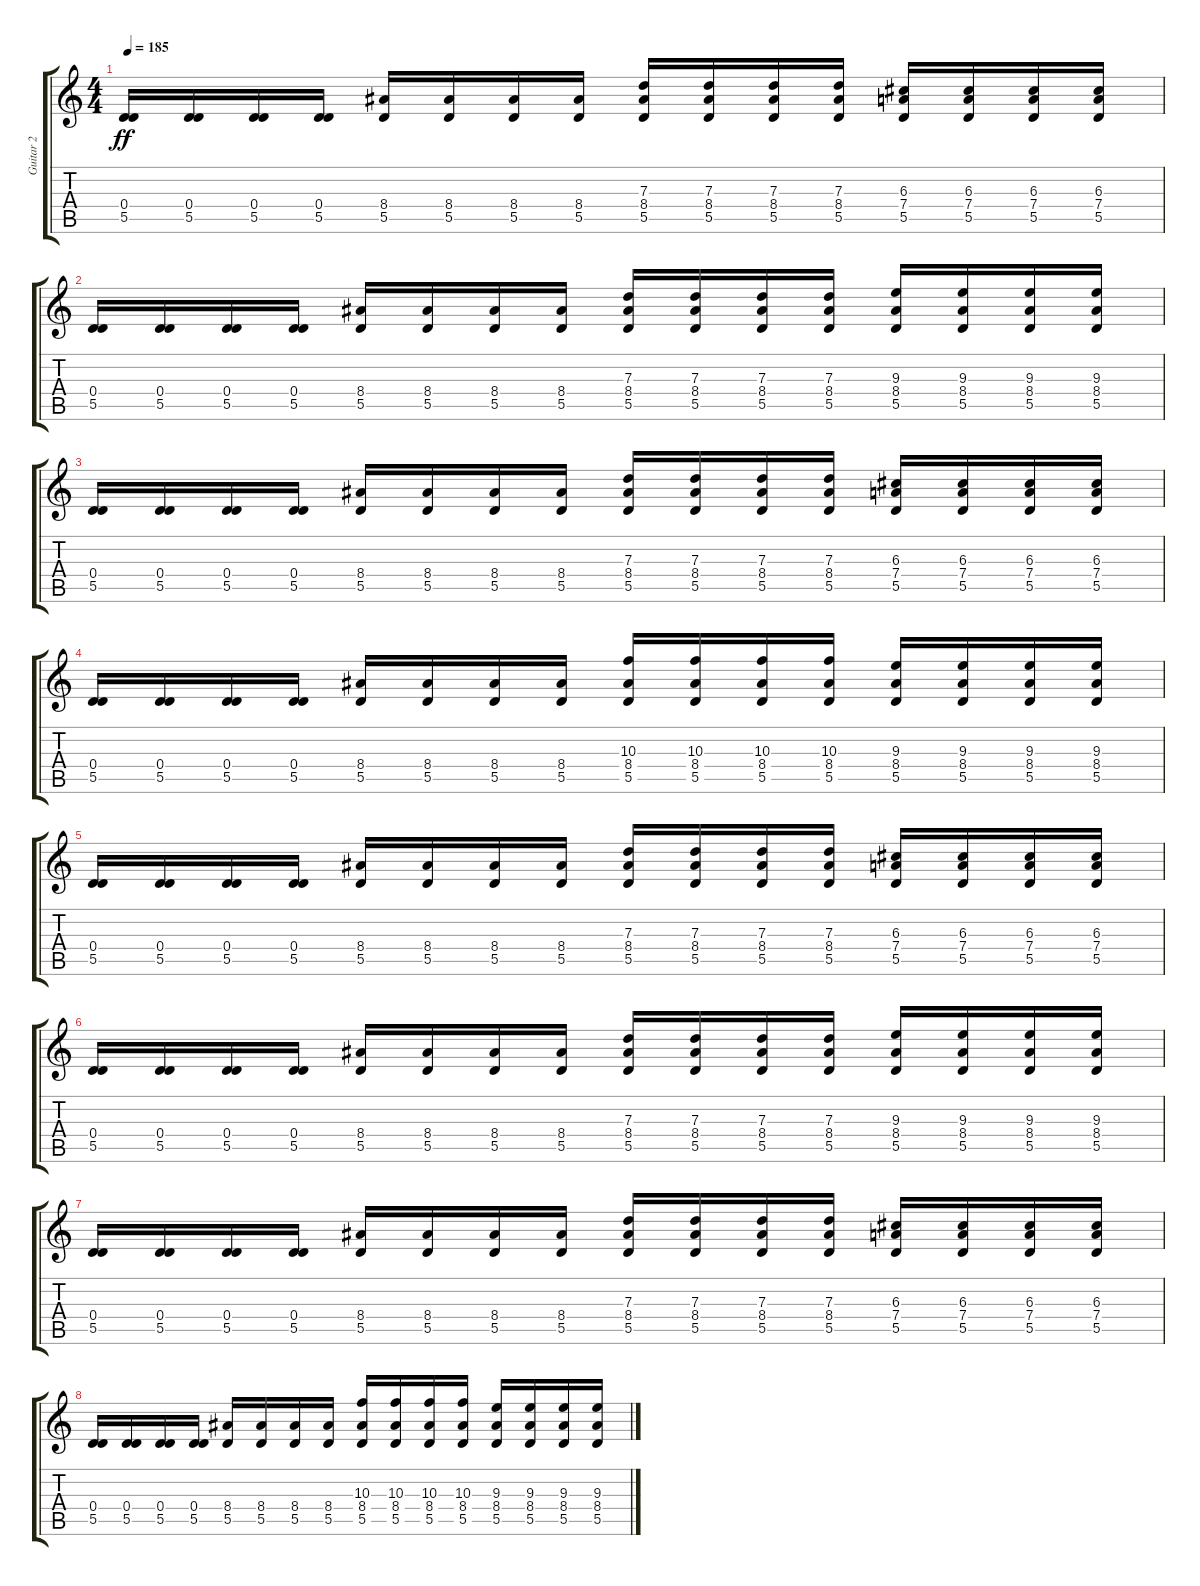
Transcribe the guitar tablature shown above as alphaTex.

\track ("Guitar 2" "Guitar 2") {instrument distortionguitar}
\staff {score tabs}
\tuning (E4 B3 G3 D3 A2 E2) {hide}
\ts (4 4)
\tempo 185
\clef g2
\ks c
(0.4 5.5).16{dy ff} (0.4 5.5).16 (0.4 5.5).16 (0.4 5.5).16 (8.4 5.5).16 (8.4 5.5).16 (8.4 5.5).16 (8.4 5.5).16 (7.3 8.4 5.5).16 (7.3 8.4 5.5).16 (7.3 8.4 5.5).16 (7.3 8.4 5.5).16 (6.3 7.4 5.5).16 (6.3 7.4 5.5).16 (6.3 7.4 5.5).16 (6.3 7.4 5.5).16 |
(0.4 5.5).16 (0.4 5.5).16 (0.4 5.5).16 (0.4 5.5).16 (8.4 5.5).16 (8.4 5.5).16 (8.4 5.5).16 (8.4 5.5).16 (7.3 8.4 5.5).16 (7.3 8.4 5.5).16 (7.3 8.4 5.5).16 (7.3 8.4 5.5).16 (9.3 8.4 5.5).16 (9.3 8.4 5.5).16 (9.3 8.4 5.5).16 (9.3 8.4 5.5).16 |
(0.4 5.5).16 (0.4 5.5).16 (0.4 5.5).16 (0.4 5.5).16 (8.4 5.5).16 (8.4 5.5).16 (8.4 5.5).16 (8.4 5.5).16 (7.3 8.4 5.5).16 (7.3 8.4 5.5).16 (7.3 8.4 5.5).16 (7.3 8.4 5.5).16 (6.3 7.4 5.5).16 (6.3 7.4 5.5).16 (6.3 7.4 5.5).16 (6.3 7.4 5.5).16 |
(0.4 5.5).16 (0.4 5.5).16 (0.4 5.5).16 (0.4 5.5).16 (8.4 5.5).16 (8.4 5.5).16 (8.4 5.5).16 (8.4 5.5).16 (10.3 8.4 5.5).16 (10.3 8.4 5.5).16 (10.3 8.4 5.5).16 (10.3 8.4 5.5).16 (9.3 8.4 5.5).16 (9.3 8.4 5.5).16 (9.3 8.4 5.5).16 (9.3 8.4 5.5).16 |
(0.4 5.5).16 (0.4 5.5).16 (0.4 5.5).16 (0.4 5.5).16 (8.4 5.5).16 (8.4 5.5).16 (8.4 5.5).16 (8.4 5.5).16 (7.3 8.4 5.5).16 (7.3 8.4 5.5).16 (7.3 8.4 5.5).16 (7.3 8.4 5.5).16 (6.3 7.4 5.5).16 (6.3 7.4 5.5).16 (6.3 7.4 5.5).16 (6.3 7.4 5.5).16 |
(0.4 5.5).16 (0.4 5.5).16 (0.4 5.5).16 (0.4 5.5).16 (8.4 5.5).16 (8.4 5.5).16 (8.4 5.5).16 (8.4 5.5).16 (7.3 8.4 5.5).16 (7.3 8.4 5.5).16 (7.3 8.4 5.5).16 (7.3 8.4 5.5).16 (9.3 8.4 5.5).16 (9.3 8.4 5.5).16 (9.3 8.4 5.5).16 (9.3 8.4 5.5).16 |
(0.4 5.5).16 (0.4 5.5).16 (0.4 5.5).16 (0.4 5.5).16 (8.4 5.5).16 (8.4 5.5).16 (8.4 5.5).16 (8.4 5.5).16 (7.3 8.4 5.5).16 (7.3 8.4 5.5).16 (7.3 8.4 5.5).16 (7.3 8.4 5.5).16 (6.3 7.4 5.5).16 (6.3 7.4 5.5).16 (6.3 7.4 5.5).16 (6.3 7.4 5.5).16 |
(0.4 5.5).16 (0.4 5.5).16 (0.4 5.5).16 (0.4 5.5).16 (8.4 5.5).16 (8.4 5.5).16 (8.4 5.5).16 (8.4 5.5).16 (10.3 8.4 5.5).16 (10.3 8.4 5.5).16 (10.3 8.4 5.5).16 (10.3 8.4 5.5).16 (9.3 8.4 5.5).16 (9.3 8.4 5.5).16 (9.3 8.4 5.5).16 (9.3 8.4 5.5).16
